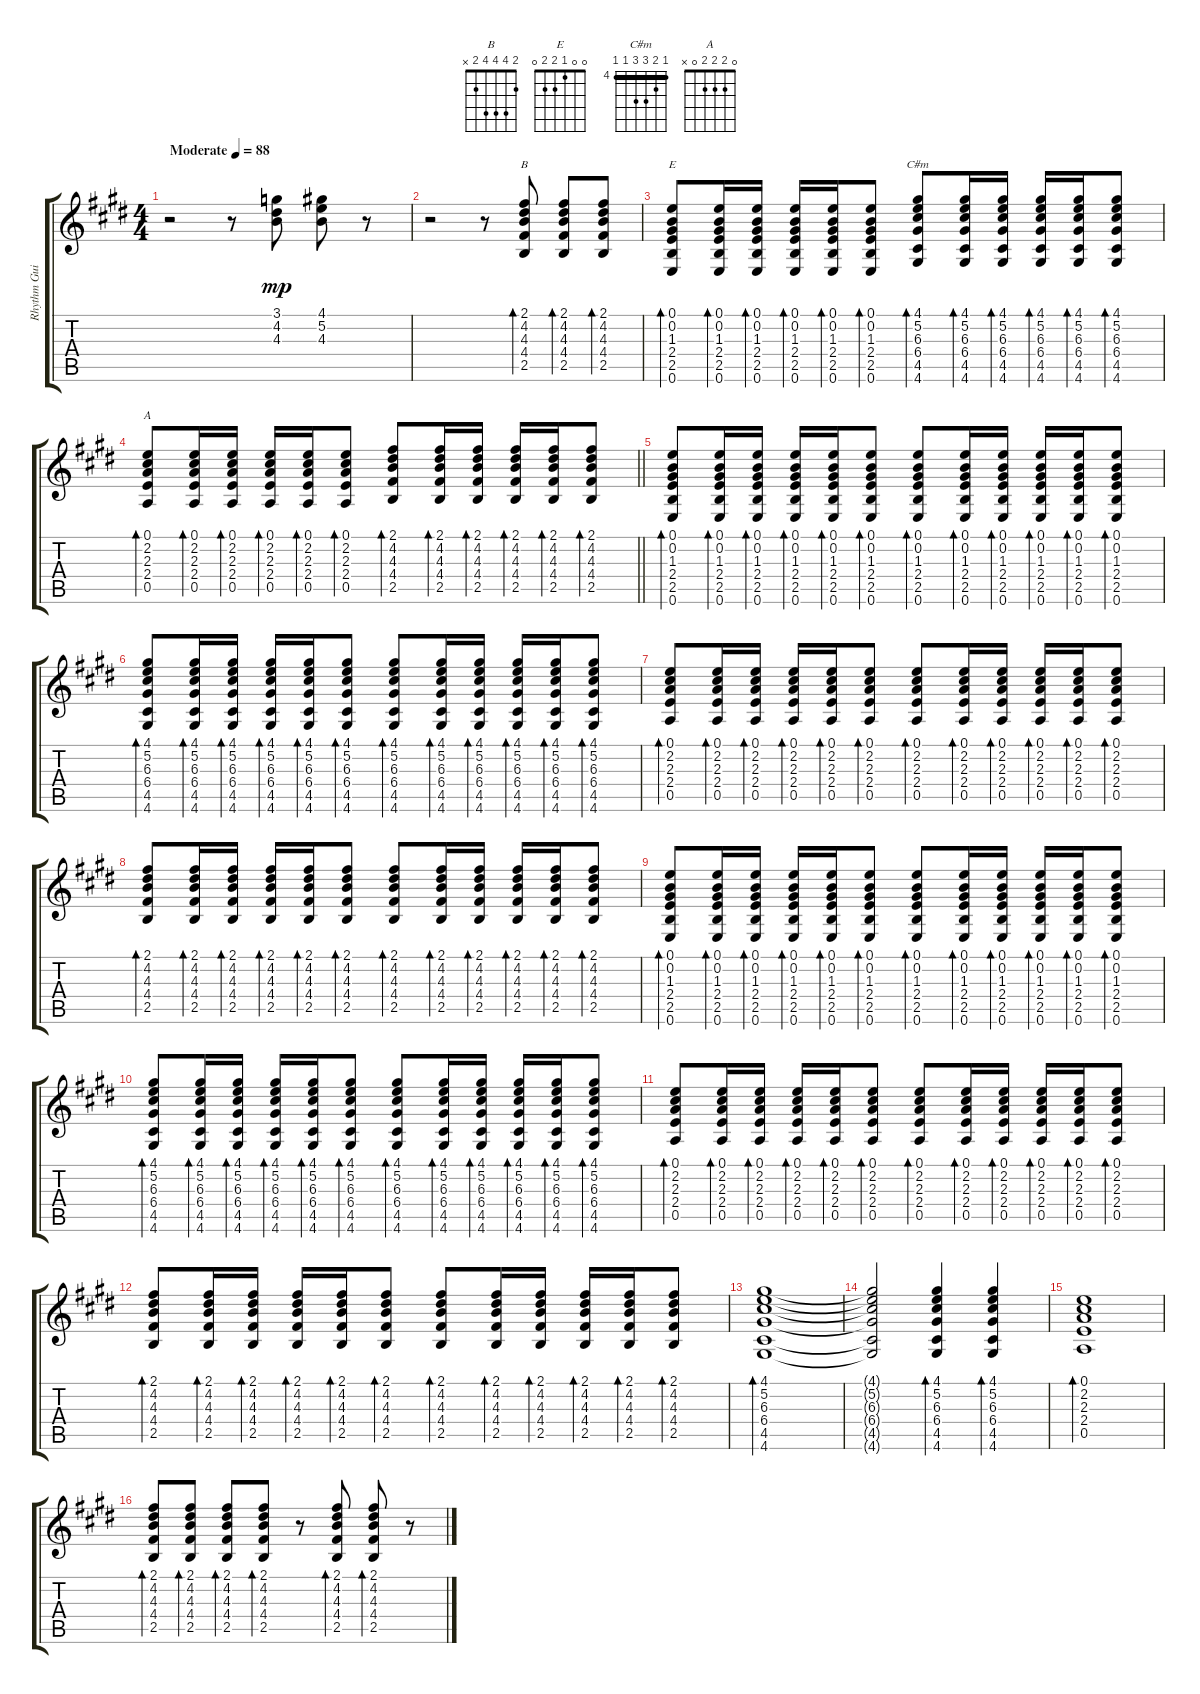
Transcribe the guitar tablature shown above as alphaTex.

\track ("Rhythm Guitar" "Rhythm Gui") {instrument electricguitarclean}
\staff {score tabs}
\tuning (E4 B3 G3 D3 A2 E2) {hide}
\chord ("B" 2 4 4 4 2 x) {barre 0}
\chord ("E" 0 0 1 2 2 0)
\chord ("C#m" 4 5 6 6 4 4) {firstfret 4 barre 4}
\chord ("A" 0 2 2 2 0 x)
\ts (4 4)
\tempo (88 "Moderate")
\clef g2
\ks e
r.2{dy mp instrument electricguitarclean} r.8 (3.1 4.2 4.3).8 (4.1 5.2 4.3).8 r.8 |
r.2 r.8 (2.1 4.2 4.3 4.4 2.5).8{bd 60 ch "B"} (2.1 4.2 4.3 4.4 2.5).8{bd 60} (2.1 4.2 4.3 4.4 2.5).8{bd 60} |
(0.1 0.2 1.3 2.4 2.5 0.6).8{bd 60 ch "E"} (0.1 0.2 1.3 2.4 2.5 0.6).16{bd 60} (0.1 0.2 1.3 2.4 2.5 0.6).16{bd 60} (0.1 0.2 1.3 2.4 2.5 0.6).16{bd 60} (0.1 0.2 1.3 2.4 2.5 0.6).16{bd 60} (0.1 0.2 1.3 2.4 2.5 0.6).8{bd 60} (4.1 5.2 6.3 6.4 4.5 4.6).8{bd 60 ch "C#m"} (4.1 5.2 6.3 6.4 4.5 4.6).16{bd 60} (4.1 5.2 6.3 6.4 4.5 4.6).16{bd 60} (4.1 5.2 6.3 6.4 4.5 4.6).16{bd 60} (4.1 5.2 6.3 6.4 4.5 4.6).16{bd 60} (4.1 5.2 6.3 6.4 4.5 4.6).8{bd 60} |
\barLineRight lightlight
(0.1 2.2 2.3 2.4 0.5).8{bd 60 ch "A"} (0.1 2.2 2.3 2.4 0.5).16{bd 60} (0.1 2.2 2.3 2.4 0.5).16{bd 60} (0.1 2.2 2.3 2.4 0.5).16{bd 60} (0.1 2.2 2.3 2.4 0.5).16{bd 60} (0.1 2.2 2.3 2.4 0.5).8{bd 60} (2.1 4.2 4.3 4.4 2.5).8{bd 60} (2.1 4.2 4.3 4.4 2.5).16{bd 60} (2.1 4.2 4.3 4.4 2.5).16{bd 60} (2.1 4.2 4.3 4.4 2.5).16{bd 60} (2.1 4.2 4.3 4.4 2.5).16{bd 60} (2.1 4.2 4.3 4.4 2.5).8{bd 60} |
(0.1 0.2 1.3 2.4 2.5 0.6).8{bd 60} (0.1 0.2 1.3 2.4 2.5 0.6).16{bd 60} (0.1 0.2 1.3 2.4 2.5 0.6).16{bd 60} (0.1 0.2 1.3 2.4 2.5 0.6).16{bd 60} (0.1 0.2 1.3 2.4 2.5 0.6).16{bd 60} (0.1 0.2 1.3 2.4 2.5 0.6).8{bd 60} (0.1 0.2 1.3 2.4 2.5 0.6).8{bd 60} (0.1 0.2 1.3 2.4 2.5 0.6).16{bd 60} (0.1 0.2 1.3 2.4 2.5 0.6).16{bd 60} (0.1 0.2 1.3 2.4 2.5 0.6).16{bd 60} (0.1 0.2 1.3 2.4 2.5 0.6).16{bd 60} (0.1 0.2 1.3 2.4 2.5 0.6).8{bd 60} |
(4.1 5.2 6.3 6.4 4.5 4.6).8{bd 60} (4.1 5.2 6.3 6.4 4.5 4.6).16{bd 60} (4.1 5.2 6.3 6.4 4.5 4.6).16{bd 60} (4.1 5.2 6.3 6.4 4.5 4.6).16{bd 60} (4.1 5.2 6.3 6.4 4.5 4.6).16{bd 60} (4.1 5.2 6.3 6.4 4.5 4.6).8{bd 60} (4.1 5.2 6.3 6.4 4.5 4.6).8{bd 60} (4.1 5.2 6.3 6.4 4.5 4.6).16{bd 60} (4.1 5.2 6.3 6.4 4.5 4.6).16{bd 60} (4.1 5.2 6.3 6.4 4.5 4.6).16{bd 60} (4.1 5.2 6.3 6.4 4.5 4.6).16{bd 60} (4.1 5.2 6.3 6.4 4.5 4.6).8{bd 60} |
(0.1 2.2 2.3 2.4 0.5).8{bd 60} (0.1 2.2 2.3 2.4 0.5).16{bd 60} (0.1 2.2 2.3 2.4 0.5).16{bd 60} (0.1 2.2 2.3 2.4 0.5).16{bd 60} (0.1 2.2 2.3 2.4 0.5).16{bd 60} (0.1 2.2 2.3 2.4 0.5).8{bd 60} (0.1 2.2 2.3 2.4 0.5).8{bd 60} (0.1 2.2 2.3 2.4 0.5).16{bd 60} (0.1 2.2 2.3 2.4 0.5).16{bd 60} (0.1 2.2 2.3 2.4 0.5).16{bd 60} (0.1 2.2 2.3 2.4 0.5).16{bd 60} (0.1 2.2 2.3 2.4 0.5).8{bd 60} |
(2.1 4.2 4.3 4.4 2.5).8{bd 60} (2.1 4.2 4.3 4.4 2.5).16{bd 60} (2.1 4.2 4.3 4.4 2.5).16{bd 60} (2.1 4.2 4.3 4.4 2.5).16{bd 60} (2.1 4.2 4.3 4.4 2.5).16{bd 60} (2.1 4.2 4.3 4.4 2.5).8{bd 60} (2.1 4.2 4.3 4.4 2.5).8{bd 60} (2.1 4.2 4.3 4.4 2.5).16{bd 60} (2.1 4.2 4.3 4.4 2.5).16{bd 60} (2.1 4.2 4.3 4.4 2.5).16{bd 60} (2.1 4.2 4.3 4.4 2.5).16{bd 60} (2.1 4.2 4.3 4.4 2.5).8{bd 60} |
(0.1 0.2 1.3 2.4 2.5 0.6).8{bd 60} (0.1 0.2 1.3 2.4 2.5 0.6).16{bd 60} (0.1 0.2 1.3 2.4 2.5 0.6).16{bd 60} (0.1 0.2 1.3 2.4 2.5 0.6).16{bd 60} (0.1 0.2 1.3 2.4 2.5 0.6).16{bd 60} (0.1 0.2 1.3 2.4 2.5 0.6).8{bd 60} (0.1 0.2 1.3 2.4 2.5 0.6).8{bd 60} (0.1 0.2 1.3 2.4 2.5 0.6).16{bd 60} (0.1 0.2 1.3 2.4 2.5 0.6).16{bd 60} (0.1 0.2 1.3 2.4 2.5 0.6).16{bd 60} (0.1 0.2 1.3 2.4 2.5 0.6).16{bd 60} (0.1 0.2 1.3 2.4 2.5 0.6).8{bd 60} |
(4.1 5.2 6.3 6.4 4.5 4.6).8{bd 60} (4.1 5.2 6.3 6.4 4.5 4.6).16{bd 60} (4.1 5.2 6.3 6.4 4.5 4.6).16{bd 60} (4.1 5.2 6.3 6.4 4.5 4.6).16{bd 60} (4.1 5.2 6.3 6.4 4.5 4.6).16{bd 60} (4.1 5.2 6.3 6.4 4.5 4.6).8{bd 60} (4.1 5.2 6.3 6.4 4.5 4.6).8{bd 60} (4.1 5.2 6.3 6.4 4.5 4.6).16{bd 60} (4.1 5.2 6.3 6.4 4.5 4.6).16{bd 60} (4.1 5.2 6.3 6.4 4.5 4.6).16{bd 60} (4.1 5.2 6.3 6.4 4.5 4.6).16{bd 60} (4.1 5.2 6.3 6.4 4.5 4.6).8{bd 60} |
(0.1 2.2 2.3 2.4 0.5).8{bd 60} (0.1 2.2 2.3 2.4 0.5).16{bd 60} (0.1 2.2 2.3 2.4 0.5).16{bd 60} (0.1 2.2 2.3 2.4 0.5).16{bd 60} (0.1 2.2 2.3 2.4 0.5).16{bd 60} (0.1 2.2 2.3 2.4 0.5).8{bd 60} (0.1 2.2 2.3 2.4 0.5).8{bd 60} (0.1 2.2 2.3 2.4 0.5).16{bd 60} (0.1 2.2 2.3 2.4 0.5).16{bd 60} (0.1 2.2 2.3 2.4 0.5).16{bd 60} (0.1 2.2 2.3 2.4 0.5).16{bd 60} (0.1 2.2 2.3 2.4 0.5).8{bd 60} |
(2.1 4.2 4.3 4.4 2.5).8{bd 60} (2.1 4.2 4.3 4.4 2.5).16{bd 60} (2.1 4.2 4.3 4.4 2.5).16{bd 60} (2.1 4.2 4.3 4.4 2.5).16{bd 60} (2.1 4.2 4.3 4.4 2.5).16{bd 60} (2.1 4.2 4.3 4.4 2.5).8{bd 60} (2.1 4.2 4.3 4.4 2.5).8{bd 60} (2.1 4.2 4.3 4.4 2.5).16{bd 60} (2.1 4.2 4.3 4.4 2.5).16{bd 60} (2.1 4.2 4.3 4.4 2.5).16{bd 60} (2.1 4.2 4.3 4.4 2.5).16{bd 60} (2.1 4.2 4.3 4.4 2.5).8{bd 60} |
(4.1 5.2 6.3 6.4 4.5 4.6).1{bd 60} |
(4.1{t} 5.2{t} 6.3{t} 6.4{t} 4.5{t} 4.6{t}).2 (4.1 5.2 6.3 6.4 4.5 4.6).4{bd 60} (4.1 5.2 6.3 6.4 4.5 4.6).4{bd 60} |
(0.1 2.2 2.3 2.4 0.5).1{bd 60} |
(2.1 4.2 4.3 4.4 2.5).8{bd 60} (2.1 4.2 4.3 4.4 2.5).8{bd 60} (2.1 4.2 4.3 4.4 2.5).8{bd 60} (2.1 4.2 4.3 4.4 2.5).8{bd 60} r.8 (2.1 4.2 4.3 4.4 2.5).8{bd 60} (2.1 4.2 4.3 4.4 2.5).8{bd 60} r.8
